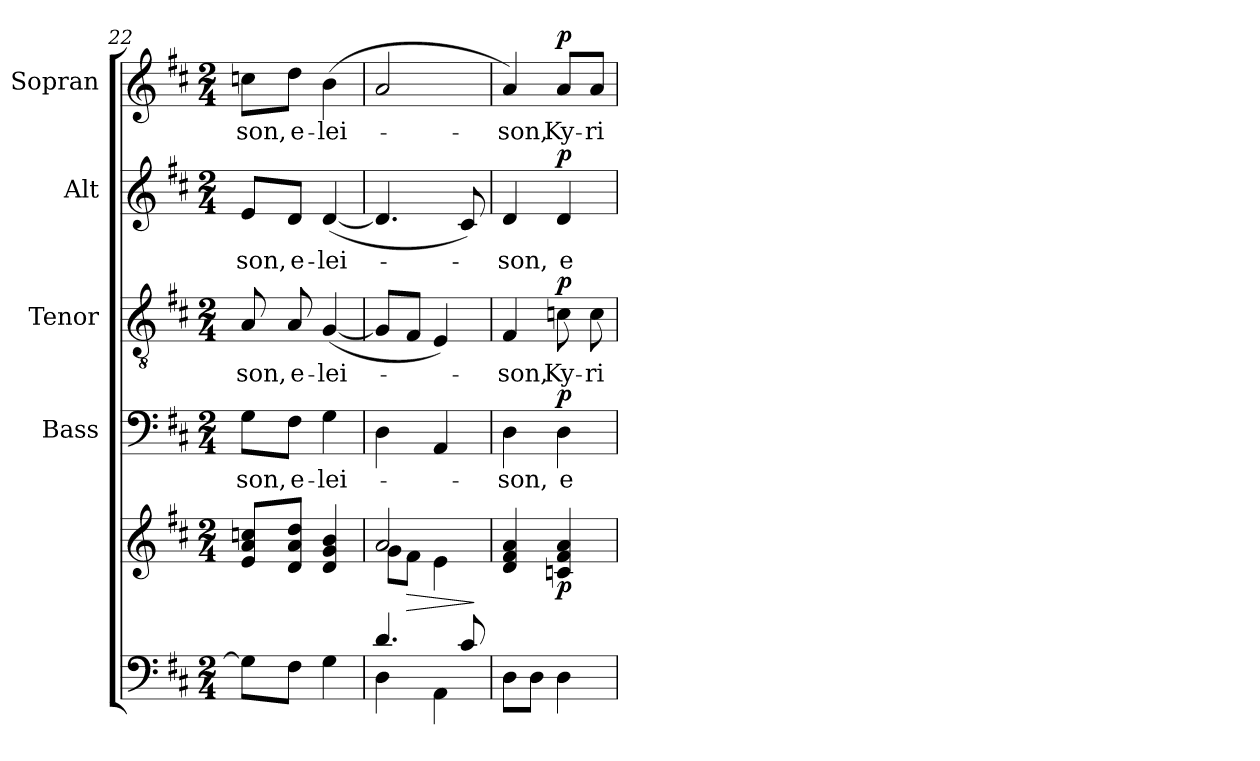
**kern	**kern	**dynam	**kern	**text	**dynam	**kern	**text	**dynam	**kern	**text	**dynam	**kern	**text	**dynam
*part5	*part5	*part5	*part4	*part4	*part4	*part3	*part3	*part3	*part2	*part2	*part2	*part1	*part1	*part1
*staff6	*staff5	*staff5/6	*staff4	*staff4	*staff4	*staff3	*staff3	*staff3	*staff2	*staff2	*staff2	*staff1	*staff1	*staff1
*	*	*	*I"Bass	*	*	*I"Tenor	*	*	*I"Alt	*	*	*I"Sopran	*	*
*	*	*	*I'B.	*	*	*I'T.	*	*	*I'A.	*	*	*I'S.	*	*
*clefF4	*clefG2	*	*clefF4	*	*	*clefGv2	*	*	*clefG2	*	*	*clefG2	*	*
*k[f#c#]	*k[f#c#]	*	*k[f#c#]	*	*	*k[f#c#]	*	*	*k[f#c#]	*	*	*k[f#c#]	*	*
*D:	*D:	*	*D:	*	*	*D:	*	*	*D:	*	*	*D:	*	*
*M2/4	*M2/4	*	*M2/4	*	*	*M2/4	*	*	*M2/4	*	*	*M2/4	*	*
=22	=22	=22	=22	=22	=22	=22	=22	=22	=22	=22	=22	=22	=22	=22
!	!	!	!	!LO:LY:b	!	!	!LO:LY:b	!	!	!LO:LY:b	!	!	!LO:LY:b	!
8G\L]	8e/ 8a/ 8ccn/L	.	8G\L	-son,	.	8A/	-son,	.	8e/L	-son,	.	8ccn\L	-son,	.
!	!	!	!	!LO:LY:b	!	!	!LO:LY:b	!	!	!LO:LY:b	!	!	!LO:LY:b	!
8F#\J	8d/ 8a/ 8dd/J	.	8F#\J	e-	.	8A/	e-	.	8d/J	e-	.	8dd\J	e-	.
!	!	!	!	!LO:LY:b	!	!	!LO:LY:b	!	!	!LO:LY:b	!	!	!LO:LY:b	!
4G\	4d/ 4g/ 4b/	.	4G\	-lei-	.	(<[4G/	-lei-	.	(<[4d/	-lei-	.	(>4b\	-lei-	.
=23	=23	=23	=23	=23	=23	=23	=23	=23	=23	=23	=23	=23	=23	=23
*^	*^	*	*	*	*	*	*	*	*	*	*	*	*	*
4.d/	4D\	2a/	8g\L	.	4D\	.	.	8G/L]	.	.	4.d/]	.	.	2a/	.	.
!	!	!	!	!LO:HP:b	!	!	!	!	!	!	!	!	!	!	!	!
.	.	.	8f#\J	>	.	.	.	8F#/J	.	.	.	.	.	.	.	.
.	4AA\	.	4e\	.	4AA/	.	.	4E/)	.	.	.	.	.	.	.	.
8c#/	.	.	.	.	.	.	.	.	.	.	8c#/)	.	.	.	.	.
*v	*v	*	*	*	*	*	*	*	*	*	*	*	*	*	*	*
*	*v	*v	*	*	*	*	*	*	*	*	*	*	*	*	*
.	.	]	.	.	.	.	.	.	.	.	.	.	.	.
=24	=24	=24	=24	=24	=24	=24	=24	=24	=24	=24	=24	=24	=24	=24
!	!	!	!	!LO:LY:b	!	!	!LO:LY:b	!	!	!LO:LY:b	!	!	!LO:LY:b	!
8D\L	4d/ 4f#/ 4a/	.	4D\	-son,	.	4F#/	-son,	.	4d/	-son,	.	4a/)	-son,	.
8D\J	.	.	.	.	.	.	.	.	.	.	.	.	.	.
!	!	!LO:DY:b	!	!LO:LY:b	!LO:DY:a	!	!LO:LY:b	!LO:DY:a	!	!LO:LY:b	!LO:DY:a	!	!LO:LY:b	!LO:DY:a
4D\	4cn/ 4f#/ 4a/	p	4D\	e-	p	8cn\	Ky-	p	4d/	e-	p	8a/L	Ky-	p
!	!	!	!	!	!	!	!LO:LY:b	!	!	!	!	!	!LO:LY:b	!
.	.	.	.	.	.	8c\	-ri-	.	.	.	.	8a/J	-ri-	.
=	=	=	=	=	=	=	=	=	=	=	=	=	=	=
*-	*-	*-	*-	*-	*-	*-	*-	*-	*-	*-	*-	*-	*-	*-
